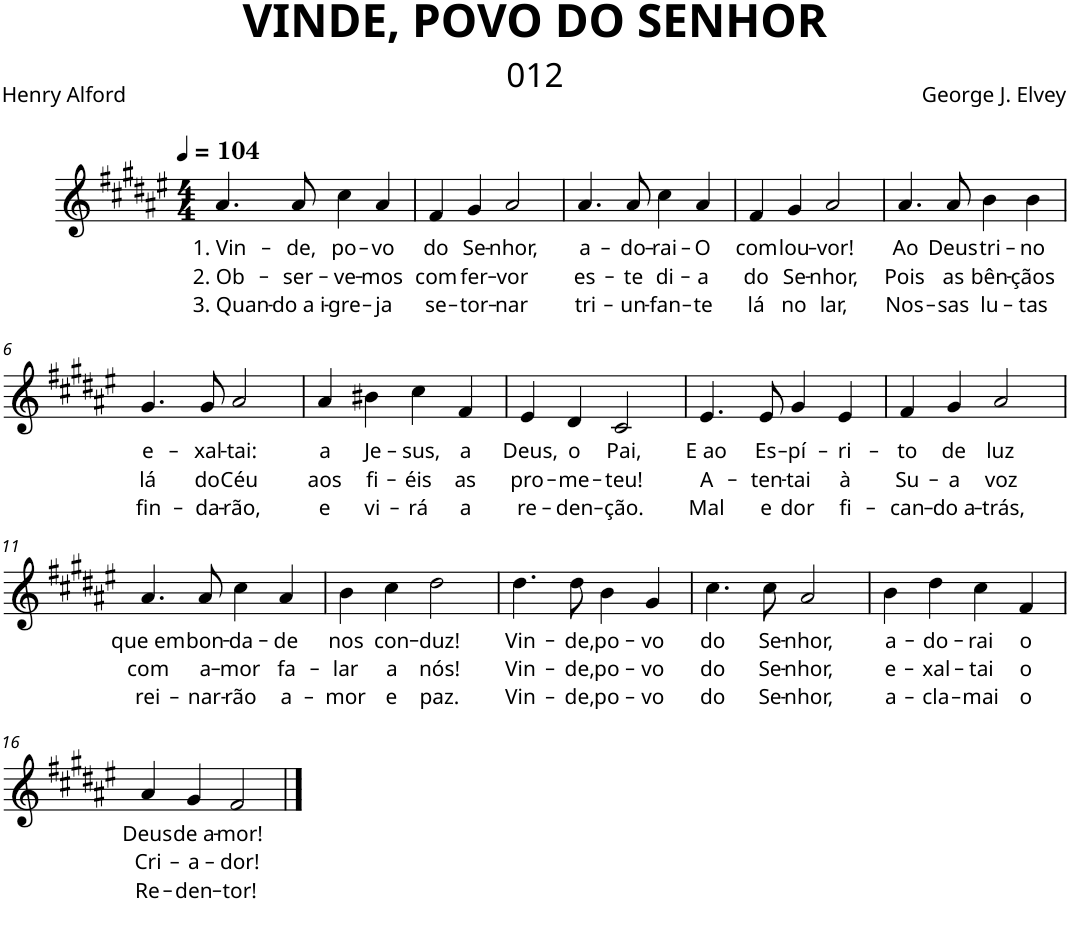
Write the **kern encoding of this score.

**kern	**text	**text	**text
*part1	*part1	*part1	*part1
*staff1	*staff1	*staff1	*staff1
*I"Trompete em Bb	*	*	*
*I'Tpt. em Bb	*	*	*
*clefG2	*	*	*
*Trd1c2	*	*	*
*k[f#c#g#d#a#e#]	*	*	*
*M4/4	*	*	*
*MM104	*	*	*
=1	=1	=1	=1
!	!LO:LY:b	!LO:LY:b	!LO:LY:b
4.a#/	1. Vin-	2. Ob-	3. Quan-
!	!LO:LY:b	!LO:LY:b	!LO:LY:b
8a#/	-de,	-ser-	-do a i-
!	!LO:LY:b	!LO:LY:b	!LO:LY:b
4cc#\	po-	-ve-	-gre-
!	!LO:LY:b	!LO:LY:b	!LO:LY:b
4a#/	-vo	-mos	-ja
=2	=2	=2	=2
!	!LO:LY:b	!LO:LY:b	!LO:LY:b
4f#/	do	com	se-
!	!LO:LY:b	!LO:LY:b	!LO:LY:b
4g#/	Se-	fer-	tor-
!	!LO:LY:b	!LO:LY:b	!LO:LY:b
2a#/	-nhor,	-vor	-nar
=3	=3	=3	=3
!	!LO:LY:b	!LO:LY:b	!LO:LY:b
4.a#/	a-	es-	tri-
!	!LO:LY:b	!LO:LY:b	!LO:LY:b
8a#/	-do-	-te	-un-
!	!LO:LY:b	!LO:LY:b	!LO:LY:b
4cc#\	-rai-	di-	-fan-
!	!LO:LY:b	!LO:LY:b	!LO:LY:b
4a#/	-O	-a	-te
=4	=4	=4	=4
!	!LO:LY:b	!LO:LY:b	!LO:LY:b
4f#/	com	do	lá
!	!LO:LY:b	!LO:LY:b	!LO:LY:b
4g#/	lou-	Se-	no
!	!LO:LY:b	!LO:LY:b	!LO:LY:b
2a#/	-vor!	-nhor,	lar,
=5	=5	=5	=5
!	!LO:LY:b	!LO:LY:b	!LO:LY:b
4.a#/	Ao	Pois	Nos-
!	!LO:LY:b	!LO:LY:b	!LO:LY:b
8a#/	Deus	as	-sas
!	!LO:LY:b	!LO:LY:b	!LO:LY:b
4b\	tri-	bên-	lu-
!	!LO:LY:b	!LO:LY:b	!LO:LY:b
4b\	-no	-çãos	-tas
!!LO:LB:g=z
=6	=6	=6	=6
!	!LO:LY:b	!LO:LY:b	!LO:LY:b
4.g#/	e-	lá	fin-
!	!LO:LY:b	!LO:LY:b	!LO:LY:b
8g#/	-xal-	do	-da-
!	!LO:LY:b	!LO:LY:b	!LO:LY:b
2a#/	-tai:	Céu	-rão,
=7	=7	=7	=7
!	!LO:LY:b	!LO:LY:b	!LO:LY:b
4a#/	a	aos	e
!	!LO:LY:b	!LO:LY:b	!LO:LY:b
4b#X\	Je-	fi-	vi-
!	!LO:LY:b	!LO:LY:b	!LO:LY:b
4cc#\	-sus,	-éis	-rá
!	!LO:LY:b	!LO:LY:b	!LO:LY:b
4f#/	a	as	a
=8	=8	=8	=8
!	!LO:LY:b	!LO:LY:b	!LO:LY:b
4e#/	Deus,	pro-	re-
!	!LO:LY:b	!LO:LY:b	!LO:LY:b
4d#/	o	-me-	-den-
!	!LO:LY:b	!LO:LY:b	!LO:LY:b
2c#/	Pai,	-teu!	-ção.
=9	=9	=9	=9
!	!LO:LY:b	!LO:LY:b	!LO:LY:b
4.e#/	E ao	A-	Mal
!	!LO:LY:b	!LO:LY:b	!LO:LY:b
8e#/	Es-	-ten-	e
!	!LO:LY:b	!LO:LY:b	!LO:LY:b
4g#/	-pí-	-tai	dor
!	!LO:LY:b	!LO:LY:b	!LO:LY:b
4e#/	-ri-	à	fi-
=10	=10	=10	=10
!	!LO:LY:b	!LO:LY:b	!LO:LY:b
4f#/	-to	Su-	-can-
!	!LO:LY:b	!LO:LY:b	!LO:LY:b
4g#/	de	-a	-do a-
!	!LO:LY:b	!LO:LY:b	!LO:LY:b
2a#/	luz	voz	-trás,
!!LO:LB:g=z
=11	=11	=11	=11
!	!LO:LY:b	!LO:LY:b	!LO:LY:b
4.a#/	que em	com	rei-
!	!LO:LY:b	!LO:LY:b	!LO:LY:b
8a#/	bon-	a-	-nar-
!	!LO:LY:b	!LO:LY:b	!LO:LY:b
4cc#\	-da-	-mor	-rão
!	!LO:LY:b	!LO:LY:b	!LO:LY:b
4a#/	-de	fa-	a-
=12	=12	=12	=12
!	!LO:LY:b	!LO:LY:b	!LO:LY:b
4b\	nos	-lar	-mor
!	!LO:LY:b	!LO:LY:b	!LO:LY:b
4cc#\	con-	a	e
!	!LO:LY:b	!LO:LY:b	!LO:LY:b
2dd#\	-duz!	nós!	paz.
=13	=13	=13	=13
!	!LO:LY:b	!LO:LY:b	!LO:LY:b
4.dd#\	Vin-	Vin-	Vin-
!	!LO:LY:b	!LO:LY:b	!LO:LY:b
8dd#\	-de,	-de,	-de,
!	!LO:LY:b	!LO:LY:b	!LO:LY:b
4b\	po-	po-	po-
!	!LO:LY:b	!LO:LY:b	!LO:LY:b
4g#/	-vo	-vo	-vo
=14	=14	=14	=14
!	!LO:LY:b	!LO:LY:b	!LO:LY:b
4.cc#\	do	do	do
!	!LO:LY:b	!LO:LY:b	!LO:LY:b
8cc#\	Se-	Se-	Se-
!	!LO:LY:b	!LO:LY:b	!LO:LY:b
2a#/	-nhor,	-nhor,	-nhor,
=15	=15	=15	=15
!	!LO:LY:b	!LO:LY:b	!LO:LY:b
4b\	a-	e-	a-
!	!LO:LY:b	!LO:LY:b	!LO:LY:b
4dd#\	-do-	-xal-	-cla-
!	!LO:LY:b	!LO:LY:b	!LO:LY:b
4cc#\	-rai	-tai	-mai
!	!LO:LY:b	!LO:LY:b	!LO:LY:b
4f#/	o	o	o
!!LO:LB:g=z
=16	=16	=16	=16
!	!LO:LY:b	!LO:LY:b	!LO:LY:b
4a#/	Deus	Cri-	Re-
!	!LO:LY:b	!LO:LY:b	!LO:LY:b
4g#/	de a-	-a-	-den-
!	!LO:LY:b	!LO:LY:b	!LO:LY:b
2f#/	-mor!	-dor!	-tor!
==	==	==	==
*-	*-	*-	*-
